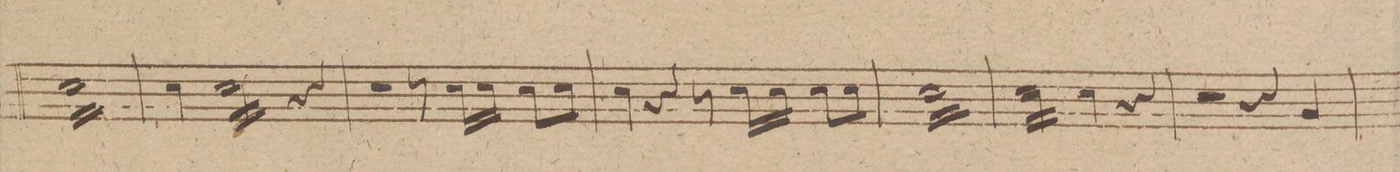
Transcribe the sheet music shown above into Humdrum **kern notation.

**kern	**dynam
*I"Tympano. E. A. H.	*
*clefF4	*
*k[f#c#g#d#]	*
*met(c)	*
*M4/4	*
*tremolo	*
16E\LL	.
16E\	.
16E\	.
16E\	.
16E\	.
16E\	.
16E\	.
16E\	.
16E\	.
16E\	.
16E\	.
16E\	.
16E\	.
16E\	.
16E\	.
16E\JJ	.
=175	=175
4E\	.
16E\LL	.
16E\	.
16E\	.
16E\	.
16E\	.
16E\	.
16E\	.
16E\JJ	.
*Xtremolo	*
4r	.
=176	=176
2r	.
8r	.
16E\LL	.
16E\JJ	.
8E\L	.
8E\J	.
=177	=177
4E\	.
4r	.
8r	.
16E\LL	.
16E\JJ	.
8E\L	.
8E\J	.
=178	=178
*tremolo	*
16E\LL	.
16E\	.
16E\	.
16E\	.
16E\	.
16E\	.
16E\	.
16E\	.
16E\	.
16E\	.
16E\	.
16E\	.
16E\	.
16E\	.
16E\	.
16E\JJ	.
=179	=179
16E\LL	.
16E\	.
16E\	.
16E\	.
16E\	.
16E\	.
16E\	.
16E\JJ	.
4E\	.
4r	.
=180	=180
2r	.
4r	.
4BB/	.
=181	=181
*-	*-
